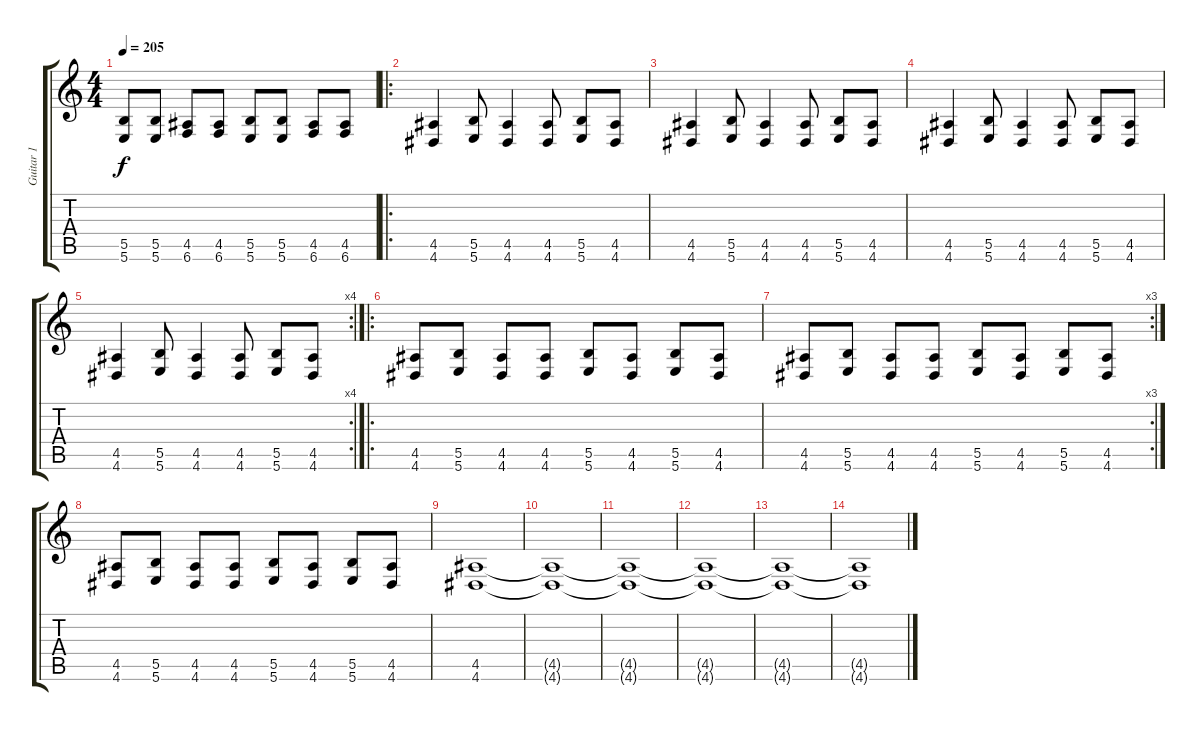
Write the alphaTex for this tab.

\track ("Guitar 1" "Guitar 1") {instrument distortionguitar}
\staff {score tabs}
\tuning (Db4 Ab3 E3 B2 Gb2 B1) {hide}
\ts (4 4)
\tempo 205
\clef g2
\ks c
(5.5 5.6).8{dy f} (5.5 5.6).8 (4.5 6.6).8 (4.5 6.6).8 (5.5 5.6).8 (5.5 5.6).8 (4.5 6.6).8 (4.5 6.6).8 |
\ro
(4.5 4.6).4 (5.5 5.6).8 (4.5 4.6).4 (4.5 4.6).8 (5.5 5.6).8 (4.5 4.6).8 |
(4.5 4.6).4 (5.5 5.6).8 (4.5 4.6).4 (4.5 4.6).8 (5.5 5.6).8 (4.5 4.6).8 |
(4.5 4.6).4 (5.5 5.6).8 (4.5 4.6).4 (4.5 4.6).8 (5.5 5.6).8 (4.5 4.6).8 |
\rc 4
(4.5 4.6).4 (5.5 5.6).8 (4.5 4.6).4 (4.5 4.6).8 (5.5 5.6).8 (4.5 4.6).8 |
\ro
(4.5 4.6).8 (5.5 5.6).8 (4.5 4.6).8 (4.5 4.6).8 (5.5 5.6).8 (4.5 4.6).8 (5.5 5.6).8 (4.5 4.6).8 |
\rc 3
(4.5 4.6).8 (5.5 5.6).8 (4.5 4.6).8 (4.5 4.6).8 (5.5 5.6).8 (4.5 4.6).8 (5.5 5.6).8 (4.5 4.6).8 |
(4.5 4.6).8 (5.5 5.6).8 (4.5 4.6).8 (4.5 4.6).8 (5.5 5.6).8 (4.5 4.6).8 (5.5 5.6).8 (4.5 4.6).8 |
(4.5 4.6).1 |
(4.5{t} 4.6{t}).1 |
(4.5{t} 4.6{t}).1 |
(4.5{t} 4.6{t}).1{volume 0} |
(4.5{t} 4.6{t}).1 |
(4.5{t} 4.6{t}).1
